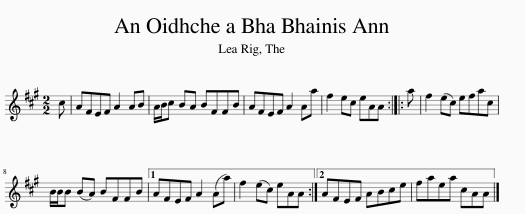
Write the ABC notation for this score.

X:1
L:1/8
M:2/2
I:linebreak $
K:A
V:1 treble
V:1
 c | AFEF A2 AB | A/B/c BA BFFB | AFEF A2 Aa | f2 ec eAA :: %5
 a | f2 (ec) efac |$ B/B/B (BA) BFFB |1 AFEF A2 (Aa) | f2 (ec) eAA :|2 %10
 AFEF ABce | faea cAA |] %12
